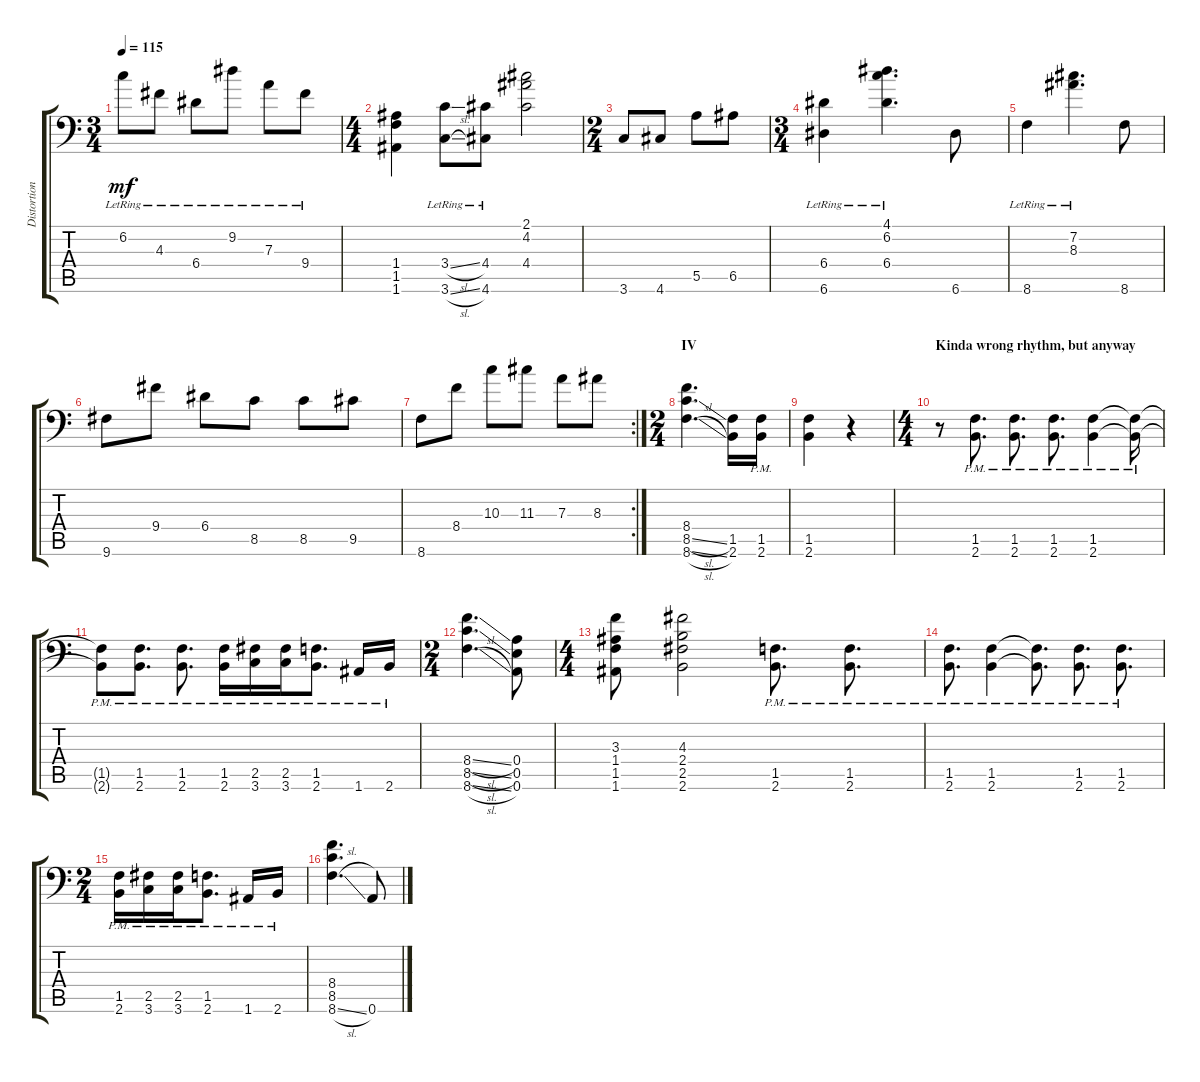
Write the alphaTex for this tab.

\track ("Distortion Guitar" "Distortion") {instrument distortionguitar}
\staff {score tabs}
\tuning (B3 Gb3 D3 A2 E2 A1) {hide}
\ts (3 4)
\tempo 115
\clef f4
\ks c
6.2{lr}.8{dy mf} 4.3{lr}.8 6.4{lr}.8 9.2{lr}.8 7.3{lr}.8 9.4{lr}.8 |
\ts (4 4)
(1.4 1.5 1.6).4 (3.4{sl lr} 3.6{sl lr}).8 (4.4{lr} 4.6{lr}).8 (2.1 4.2 4.4).2 |
\ts (2 4)
3.6.8 4.6.8 5.5.8 6.5.8 |
\ts (3 4)
(6.4{lr} 6.6{lr}).4 (4.1{lr} 6.2{lr} 6.4{lr}).4{d} 6.6.8 |
8.6{lr}.4 (7.2{lr} 8.3{lr}).4{d} 8.6.8 |
9.6.8 9.4.8 6.4.8 8.5.8 8.5.8 9.5.8 |
\rc 2
8.6.8 8.4.8 10.3.8 11.3.8 7.3.8 8.3.8 |
\ts (2 4)
\section ("" "IV")
(8.4 8.5{sl} 8.6{sl}).4{d} (1.5 2.6).16 (1.5{pm} 2.6{pm}).16 |
(1.5 2.6).4 r.4 |
\ts (4 4)
\section ("" "Kinda wrong rhythm, but anyway")
r.8 (1.5{pm} 2.6{pm}).8{d} (1.5{pm} 2.6{pm}).8{d} (1.5{pm} 2.6{pm}).8{d} (1.5{pm} 2.6{pm}).4 (1.5{pm t} 2.6{pm t}).16 |
(1.5{pm t} 2.6{pm t}).8 (1.5{pm} 2.6{pm}).8{d} (1.5{pm} 2.6{pm}).8{d} (1.5{pm} 2.6{pm}).16 (2.5{pm} 3.6{pm}).16 (2.5{pm} 3.6{pm}).16 (1.5{pm} 2.6{pm}).8{d} 1.6{pm}.16 2.6{pm}.16 |
\ts (2 4)
(8.4{sl} 8.5{sl} 8.6{sl}).4{d} (0.4 0.5 0.6).8 |
\ts (4 4)
(3.3 1.4 1.5 1.6).8 (4.3 2.4 2.5 2.6).2 (1.5{pm} 2.6{pm}).8{d} (1.5{pm} 2.6{pm}).8{d} |
(1.5{pm} 2.6{pm}).8{d} (1.5{pm} 2.6{pm}).4 (1.5{pm t} 2.6{pm t}).8{d} (1.5{pm} 2.6{pm}).8{d} (1.5{pm} 2.6{pm}).8{d} |
\ts (2 4)
(1.5{pm} 2.6{pm}).16 (2.5{pm} 3.6{pm}).16 (2.5{pm} 3.6{pm}).16 (1.5{pm} 2.6{pm}).8{d} 1.6{pm}.16 2.6{pm}.16 |
(8.4 8.5 8.6{sl}).4{d} 0.6.8
